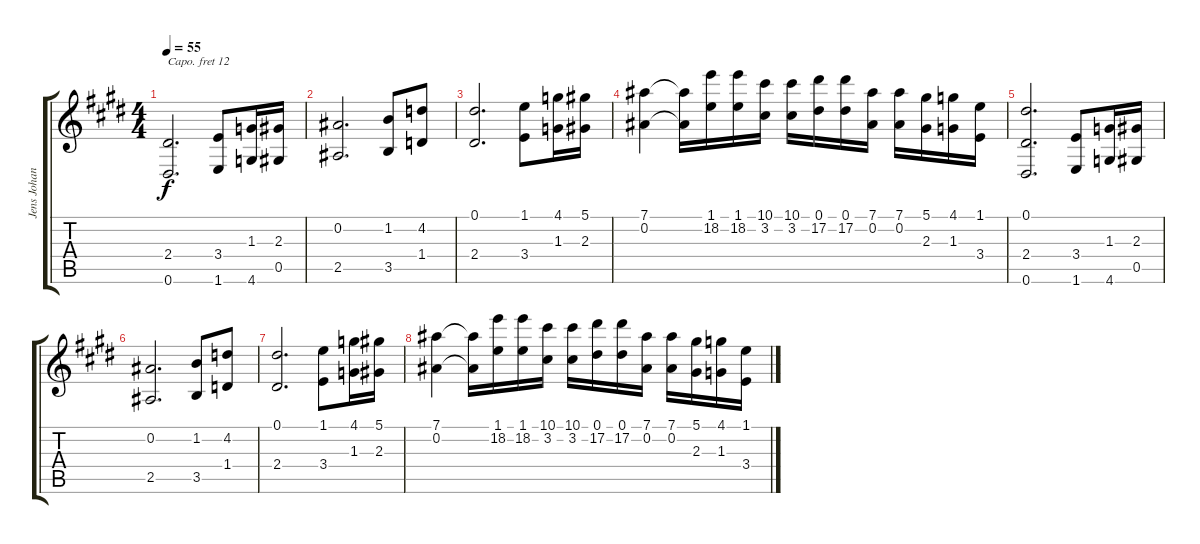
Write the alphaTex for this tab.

\track ("Jens Johansson I" "Jens Johan") {instrument stringensemble1}
\staff {score tabs}
\capo 12
\tuning (Eb4 Bb3 Gb3 Db3 Ab2 Eb2) {hide}
\ts (4 4)
\tempo 55
\clef g2
\ks e
(2.4 0.6).2{d dy f instrument stringensemble1} (3.4 1.6).8 (1.3 4.6).16 (2.3 0.5).16 |
(0.2 2.5).2{d} (1.2 3.5).8 (4.2 1.4).8 |
(0.1 2.4).2{d} (1.1 3.4).8 (4.1 1.3).16 (5.1 2.3).16 |
(7.1 0.2).4 (7.1{t} 0.2{t}).16 (1.1 18.2).16 (1.1 18.2).16 (10.1 3.2).16 (10.1 3.2).16 (0.1 17.2).16 (0.1 17.2).16 (7.1 0.2).16 (7.1 0.2).16 (5.1 2.3).16 (4.1 1.3).16 (1.1 3.4).16 |
(0.1 2.4 0.6).2{d instrument stringensemble1} (3.4 1.6).8 (1.3 4.6).16 (2.3 0.5).16 |
(0.2 2.5).2{d} (1.2 3.5).8 (4.2 1.4).8 |
(0.1 2.4).2{d} (1.1 3.4).8 (4.1 1.3).16 (5.1 2.3).16 |
(7.1 0.2).4 (7.1{t} 0.2{t}).16 (1.1 18.2).16 (1.1 18.2).16 (10.1 3.2).16 (10.1 3.2).16 (0.1 17.2).16 (0.1 17.2).16 (7.1 0.2).16 (7.1 0.2).16 (5.1 2.3).16 (4.1 1.3).16 (1.1 3.4).16
